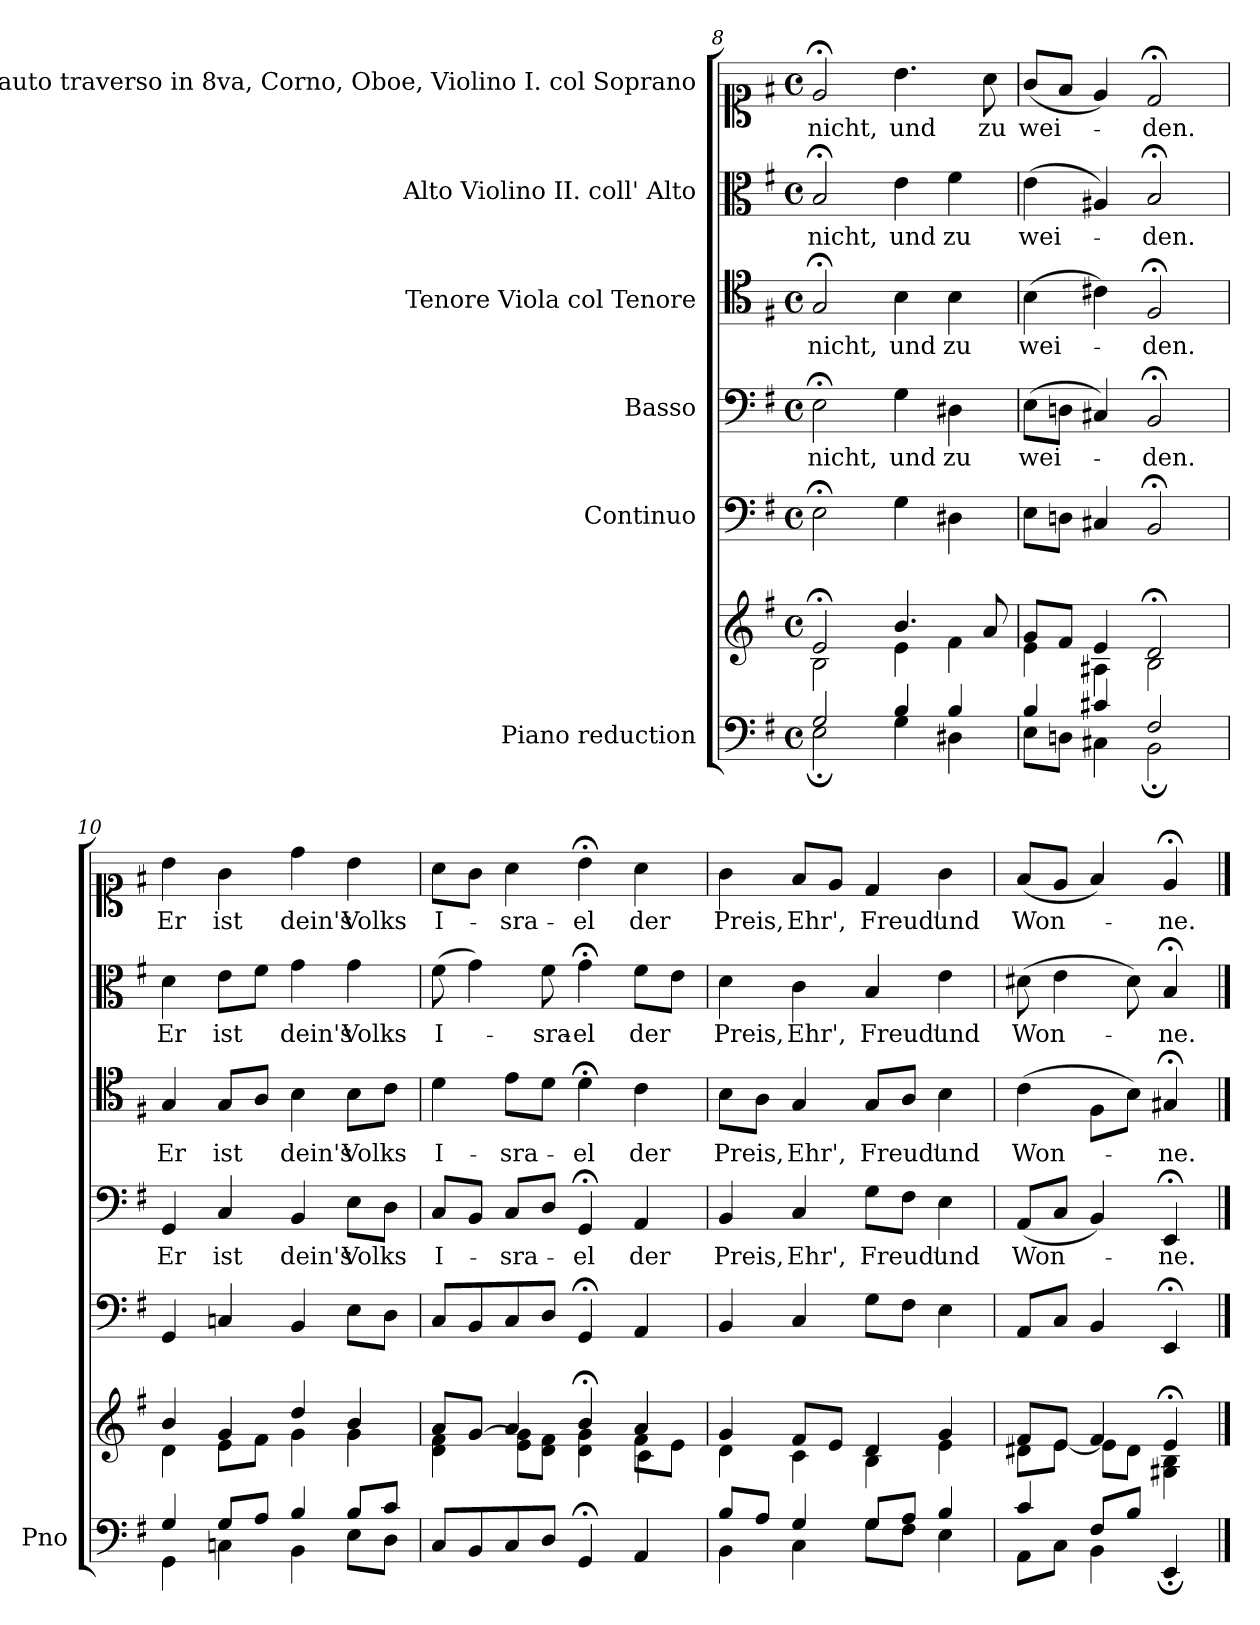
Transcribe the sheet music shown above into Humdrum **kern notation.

**kern	**kern	**kern	**kern	**text	**kern	**text	**kern	**text	**kern	**text
*part6	*part6	*part5	*part4	*part4	*part3	*part3	*part2	*part2	*part1	*part1
*staff7	*staff6	*staff5	*staff4	*staff4	*staff3	*staff3	*staff2	*staff2	*staff1	*staff1
*I"Piano reduction	*	*I"Continuo	*I"Basso	*	*I"Tenore Viola col Tenore	*	*I"Alto Violino II. coll' Alto	*	*I"Soprano Flauto traverso in 8va, Corno, Oboe, Violino I. col Soprano	*
*I'Pno	*	*	*	*	*	*	*	*	*	*
*clefF4	*clefG2	*clefF4	*clefF4	*	*clefC4	*	*clefC3	*	*clefC1	*
*k[f#]	*k[f#]	*k[f#]	*k[f#]	*	*k[f#]	*	*k[f#]	*	*k[f#]	*
*M4/4	*M4/4	*M4/4	*M4/4	*	*M4/4	*	*M4/4	*	*M4/4	*
*met(c)	*met(c)	*met(c)	*met(c)	*	*met(c)	*	*met(c)	*	*met(c)	*
=8	=8	=8	=8	=8	=8	=8	=8	=8	=8	=8
*^	*^	*	*	*	*	*	*	*	*	*
!	!	!	!	!	!	!LO:LY:b	!	!LO:LY:b	!	!LO:LY:b	!	!LO:LY:b
2G/	2E;\	2e;</	2B\	2E;<\	2E;<\	nicht,	2G;</	nicht,	2B;</	nicht,	2e;</	nicht,
!	!	!	!	!	!	!LO:LY:b	!	!LO:LY:b	!	!LO:LY:b	!	!LO:LY:b
4B/	4G\	4.b/	4e\	4G\	4G\	und	4B\	und	4e\	und	4.b\	und
!	!	!	!	!	!	!LO:LY:b	!	!LO:LY:b	!	!LO:LY:b	!	!
4B/	4D#X\	.	4f#\	4D#X\	4D#X\	zu	4B\	zu	4f#\	zu	.	.
!	!	!	!	!	!	!	!	!	!	!	!	!LO:LY:b
.	.	8a/	.	.	.	.	.	.	.	.	8a\	zu
=9	=9	=9	=9	=9	=9	=9	=9	=9	=9	=9	=9	=9
!	!	!	!	!	!	!LO:LY:b	!	!LO:LY:b	!	!LO:LY:b	!	!LO:LY:b
4B/	8E\L	8g/L	4e\	8E\L	(8E\L	wei-	(4B\	wei-	(4e\	wei-	(8g/L	wei-
.	8Dn\J	8f#/J	.	8Dn\J	8Dn\J	.	.	.	.	.	8f#/J	.
4c#X/	4C#X\	4e/	4A#X\	4C#X/	4C#X/)	.	4c#X\)	.	4A#X/)	.	4e/)	.
!	!	!	!	!	!	!LO:LY:b	!	!LO:LY:b	!	!LO:LY:b	!	!LO:LY:b
2F#/	2BB;\	2d;</	2B\	2BB;</	2BB;</	-den.	2F#;</	-den.	2B;</	-den.	2d;</	-den.
=10	=10	=10	=10	=10	=10	=10	=10	=10	=10	=10	=10	=10
!	!	!	!	!	!	!LO:LY:b	!	!LO:LY:b	!	!LO:LY:b	!	!LO:LY:b
4G/	4GG\	4b/	4d\	4GG/	4GG/	Er	4G/	Er	4d\	Er	4b\	Er
!	!	!	!	!	!	!LO:LY:b	!	!LO:LY:b	!	!LO:LY:b	!	!LO:LY:b
8G/L	4Cn\	4g/	8e\L	4Cn/	4C/	ist	8G/L	ist	8e\L	ist	4g\	ist
8A/J	.	.	8f#\J	.	.	.	8A/J	.	8f#\J	.	.	.
!	!	!	!	!	!	!LO:LY:b	!	!LO:LY:b	!	!LO:LY:b	!	!LO:LY:b
4B/	4BB\	4dd/	4g\	4BB/	4BB/	dein's	4B\	dein's	4g\	dein's	4dd\	dein's
!	!	!	!	!	!	!LO:LY:b	!	!LO:LY:b	!	!LO:LY:b	!	!LO:LY:b
8B/L	8E\L	4b/	4g\	8E\L	8E\L	Volks	8B\L	Volks	4g\	Volks	4b\	Volks
8c/J	8D\J	.	.	8D\J	8D\J	.	8c\J	.	.	.	.	.
=11	=11	=11	=11	=11	=11	=11	=11	=11	=11	=11	=11	=11
*	*	*	*^	*	*	*	*	*	*	*	*	*
!	!	!	!	!	!	!	!LO:LY:b	!	!LO:LY:b	!	!LO:LY:b	!	!LO:LY:b
*v	*v	*	*	*	*	*	*	*	*	*	*	*	*
8C/L	8a/L	4d\ 4f#\	2.ryy	8C/L	8C/L	I-	4d\	I-	(8f#\	I-	8a\L	I-
8BB/	[<8g/J	.	.	8BB/	8BB/J	.	.	.	4g\)	.	8g\J	.
!	!	!	!	!	!	!LO:LY:b	!	!LO:LY:b	!	!	!	!LO:LY:b
8C/	4a/	8e\ 8g\]L	.	8C/	8C/L	-sra-	8e\L	-sra-	.	.	4a\	-sra-
!	!	!	!	!	!	!	!	!	!	!LO:LY:b	!	!
8D/J	.	8d\ 8f#\J	.	8D/J	8D/J	.	8d\J	.	8f#\	-sra-	.	.
!	!	!	!	!	!	!LO:LY:b	!	!LO:LY:b	!	!LO:LY:b	!	!LO:LY:b
4GG;/	4b;</	4d\ 4g\	.	4GG;</	4GG;</	-el	4d;<\	-el	4g;<\	-el	4b;<\	-el
!	!	!	!	!	!	!LO:LY:b	!	!LO:LY:b	!	!LO:LY:b	!	!LO:LY:b
4AA/	4a/	8f#\L	4c\	4AA/	4AA/	der	4c\	der	8f#\L	der	4a\	der
.	.	8e\J	.	.	.	.	.	.	8e\J	.	.	.
*	*	*v	*v	*	*	*	*	*	*	*	*	*
=12	=12	=12	=12	=12	=12	=12	=12	=12	=12	=12	=12
*^	*	*	*	*	*	*	*	*	*	*	*
!	!	!	!	!	!	!LO:LY:b	!	!LO:LY:b	!	!LO:LY:b	!	!LO:LY:b
8B/L	4BB\	4g/	4d\	4BB/	4BB/	Preis,	8B\L	Preis,	4d\	Preis,	4g\	Preis,
8A/J	.	.	.	.	.	.	8A\J	.	.	.	.	.
!	!	!	!	!	!	!LO:LY:b	!	!LO:LY:b	!	!LO:LY:b	!	!LO:LY:b
4G/	4C\	8f#/L	4c\	4C/	4C/	Ehr',	4G/	Ehr',	4c\	Ehr',	8f#/L	Ehr',
.	.	8e/J	.	.	.	.	.	.	.	.	8e/J	.
!	!	!	!	!	!	!LO:LY:b	!	!LO:LY:b	!	!LO:LY:b	!	!LO:LY:b
8G/L	8G\L	4d/	4B\	8G\L	8G\L	Freud'	8G/L	Freud'	4B/	Freud'	4d/	Freud'
8A/J	8F#\J	.	.	8F#\J	8F#\J	.	8A/J	.	.	.	.	.
!	!	!	!	!	!	!LO:LY:b	!	!LO:LY:b	!	!LO:LY:b	!	!LO:LY:b
4B/	4E\	4g/	4e\	4E\	4E\	und	4B\	und	4e\	und	4g\	und
=13	=13	=13	=13	=13	=13	=13	=13	=13	=13	=13	=13	=13
!	!	!	!	!	!	!LO:LY:b	!	!LO:LY:b	!	!LO:LY:b	!	!LO:LY:b
4c/	8AA\L	8f#/L	8d#X\L	8AA/L	(8AA/L	Won-	(4c\	Won-	(8d#X\	Won-	(8f#/L	Won-
.	8C\J	8e/J	[8e\J	8C/J	8C/J	.	.	.	4e\	.	8e/J	.
8F#/L	4BB\	4f#/	8e\L]	4BB/	4BB/)	.	8F#\L	.	.	.	4f#/)	.
8B/J	.	.	8d#\J	.	.	.	8B\J)	.	8d#\)	.	.	.
!	!	!	!	!	!	!LO:LY:b	!	!LO:LY:b	!	!LO:LY:b	!	!LO:LY:b
4ryy	4EE;/	4e;</	4G#X\ 4B\	4EE;</	4EE;</	-ne.	4G#X;</	-ne.	4B;</	-ne.	4e;</	-ne.
*v	*v	*	*	*	*	*	*	*	*	*	*	*
*	*v	*v	*	*	*	*	*	*	*	*	*
==	==	==	==	==	==	==	==	==	==	==
*-	*-	*-	*-	*-	*-	*-	*-	*-	*-	*-
